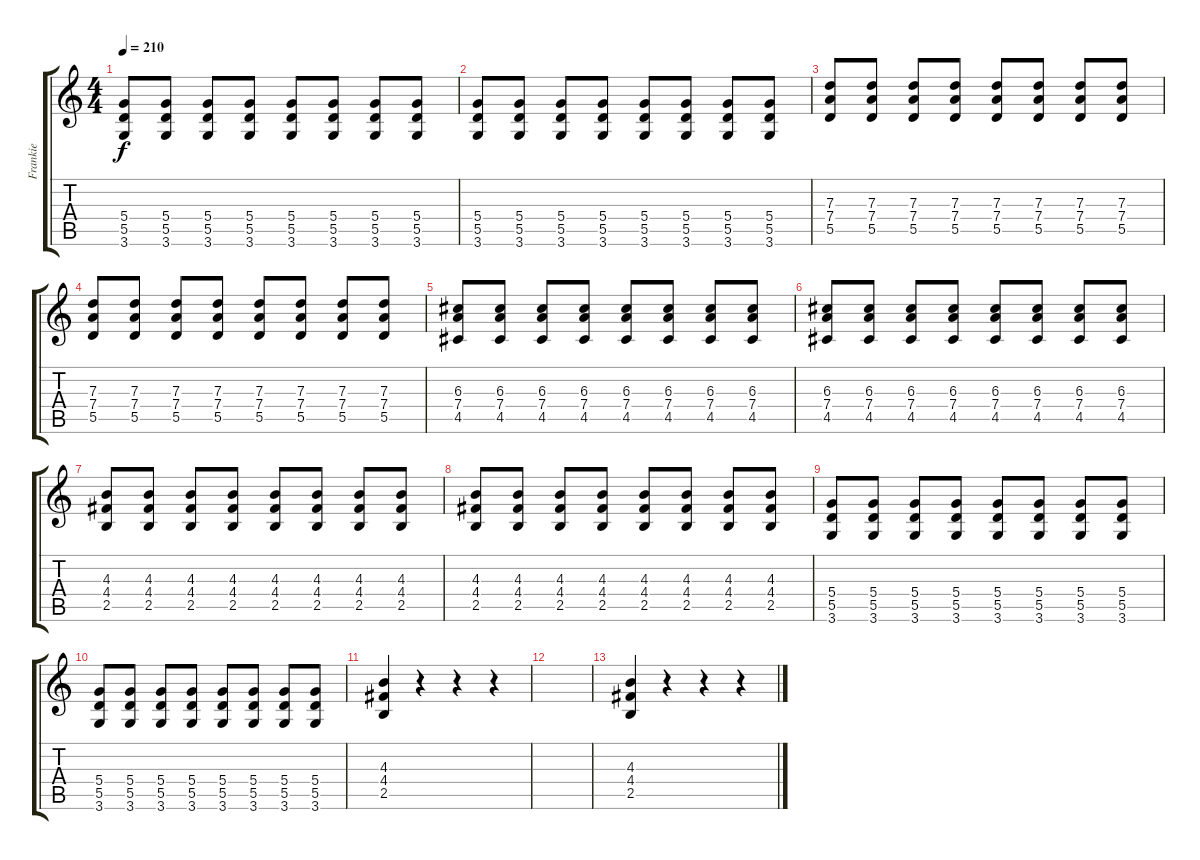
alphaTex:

\track ("Frankie" "Frankie") {instrument overdrivenguitar}
\staff {score tabs}
\tuning (E4 B3 G3 D3 A2 E2) {hide}
\ts (4 4)
\tempo 210
\clef g2
\ks c
(5.4 5.5 3.6).8{dy f} (5.4 5.5 3.6).8 (5.4 5.5 3.6).8 (5.4 5.5 3.6).8 (5.4 5.5 3.6).8 (5.4 5.5 3.6).8 (5.4 5.5 3.6).8 (5.4 5.5 3.6).8 |
(5.4 5.5 3.6).8 (5.4 5.5 3.6).8 (5.4 5.5 3.6).8 (5.4 5.5 3.6).8 (5.4 5.5 3.6).8 (5.4 5.5 3.6).8 (5.4 5.5 3.6).8 (5.4 5.5 3.6).8 |
(7.3 7.4 5.5).8 (7.3 7.4 5.5).8 (7.3 7.4 5.5).8 (7.3 7.4 5.5).8 (7.3 7.4 5.5).8 (7.3 7.4 5.5).8 (7.3 7.4 5.5).8 (7.3 7.4 5.5).8 |
(7.3 7.4 5.5).8 (7.3 7.4 5.5).8 (7.3 7.4 5.5).8 (7.3 7.4 5.5).8 (7.3 7.4 5.5).8 (7.3 7.4 5.5).8 (7.3 7.4 5.5).8 (7.3 7.4 5.5).8 |
(6.3 7.4 4.5).8 (6.3 7.4 4.5).8 (6.3 7.4 4.5).8 (6.3 7.4 4.5).8 (6.3 7.4 4.5).8 (6.3 7.4 4.5).8 (6.3 7.4 4.5).8 (6.3 7.4 4.5).8 |
(6.3 7.4 4.5).8 (6.3 7.4 4.5).8 (6.3 7.4 4.5).8 (6.3 7.4 4.5).8 (6.3 7.4 4.5).8 (6.3 7.4 4.5).8 (6.3 7.4 4.5).8 (6.3 7.4 4.5).8 |
(4.3 4.4 2.5).8 (4.3 4.4 2.5).8 (4.3 4.4 2.5).8 (4.3 4.4 2.5).8 (4.3 4.4 2.5).8 (4.3 4.4 2.5).8 (4.3 4.4 2.5).8 (4.3 4.4 2.5).8 |
(4.3 4.4 2.5).8 (4.3 4.4 2.5).8 (4.3 4.4 2.5).8 (4.3 4.4 2.5).8 (4.3 4.4 2.5).8 (4.3 4.4 2.5).8 (4.3 4.4 2.5).8 (4.3 4.4 2.5).8 |
(5.4 5.5 3.6).8 (5.4 5.5 3.6).8 (5.4 5.5 3.6).8 (5.4 5.5 3.6).8 (5.4 5.5 3.6).8 (5.4 5.5 3.6).8 (5.4 5.5 3.6).8 (5.4 5.5 3.6).8 |
(5.4 5.5 3.6).8 (5.4 5.5 3.6).8 (5.4 5.5 3.6).8 (5.4 5.5 3.6).8 (5.4 5.5 3.6).8 (5.4 5.5 3.6).8 (5.4 5.5 3.6).8 (5.4 5.5 3.6).8 |
(4.3 4.4 2.5).4 r.4 r.4 r.4 |
|
(4.3 4.4 2.5).4 r.4 r.4 r.4
